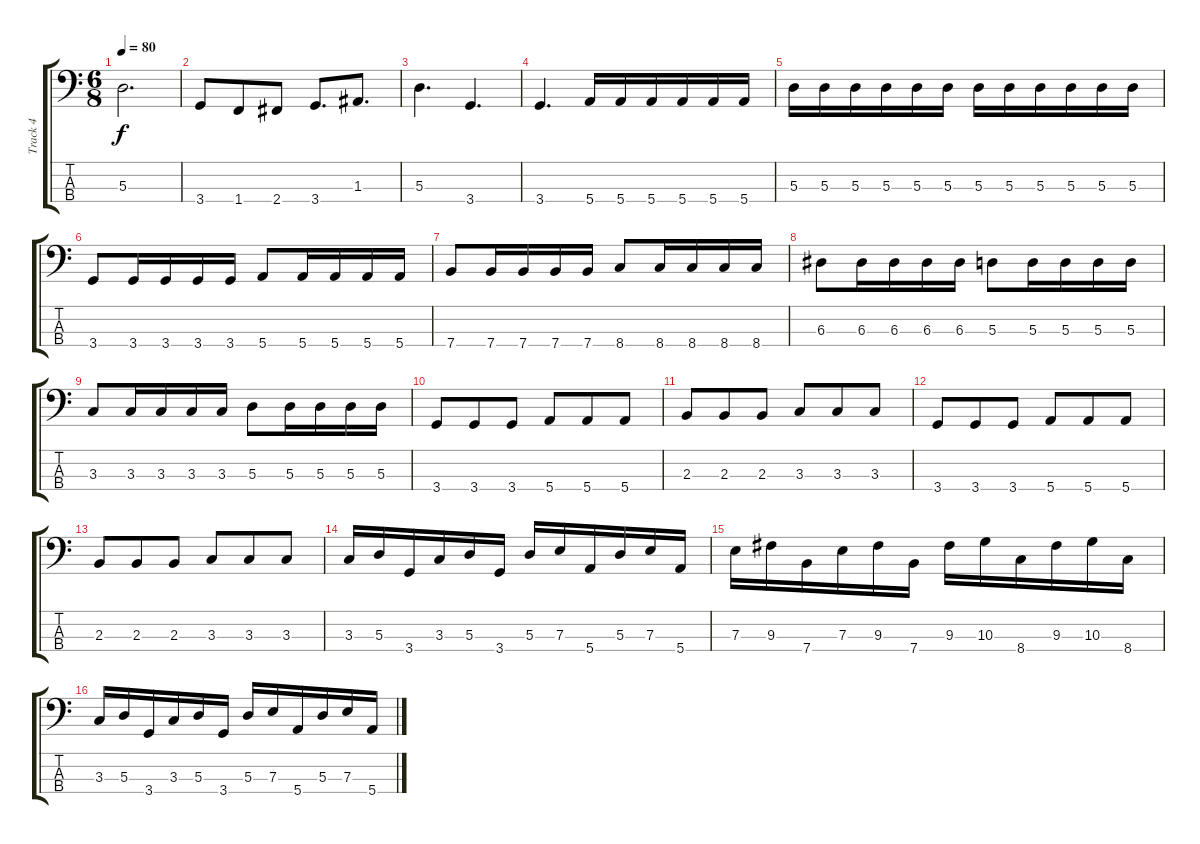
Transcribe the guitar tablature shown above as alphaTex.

\track ("Track 4" "Track 4") {instrument electricbassfinger}
\staff {score tabs}
\tuning (G2 D2 A1 E1) {hide}
\ts (6 8)
\tempo 80
\clef f4
\ks c
5.3.2{d dy f} |
3.4.8 1.4.8 2.4.8 3.4.8{d} 1.3.8{d} |
5.3.4{d} 3.4.4{d} |
3.4.4{d} 5.4.16 5.4.16 5.4.16 5.4.16 5.4.16 5.4.16 |
5.3.16 5.3.16 5.3.16 5.3.16 5.3.16 5.3.16 5.3.16 5.3.16 5.3.16 5.3.16 5.3.16 5.3.16 |
3.4.8 3.4.16 3.4.16 3.4.16 3.4.16 5.4.8 5.4.16 5.4.16 5.4.16 5.4.16 |
7.4.8 7.4.16 7.4.16 7.4.16 7.4.16 8.4.8 8.4.16 8.4.16 8.4.16 8.4.16 |
6.3.8 6.3.16 6.3.16 6.3.16 6.3.16 5.3.8 5.3.16 5.3.16 5.3.16 5.3.16 |
3.3.8 3.3.16 3.3.16 3.3.16 3.3.16 5.3.8 5.3.16 5.3.16 5.3.16 5.3.16 |
3.4.8 3.4.8 3.4.8 5.4.8 5.4.8 5.4.8 |
2.3.8 2.3.8 2.3.8 3.3.8 3.3.8 3.3.8 |
3.4.8 3.4.8 3.4.8 5.4.8 5.4.8 5.4.8 |
2.3.8 2.3.8 2.3.8 3.3.8 3.3.8 3.3.8 |
3.3.16 5.3.16 3.4.16 3.3.16 5.3.16 3.4.16 5.3.16 7.3.16 5.4.16 5.3.16 7.3.16 5.4.16 |
7.3.16 9.3.16 7.4.16 7.3.16 9.3.16 7.4.16 9.3.16 10.3.16 8.4.16 9.3.16 10.3.16 8.4.16 |
3.3.16 5.3.16 3.4.16 3.3.16 5.3.16 3.4.16 5.3.16 7.3.16 5.4.16 5.3.16 7.3.16 5.4.16
